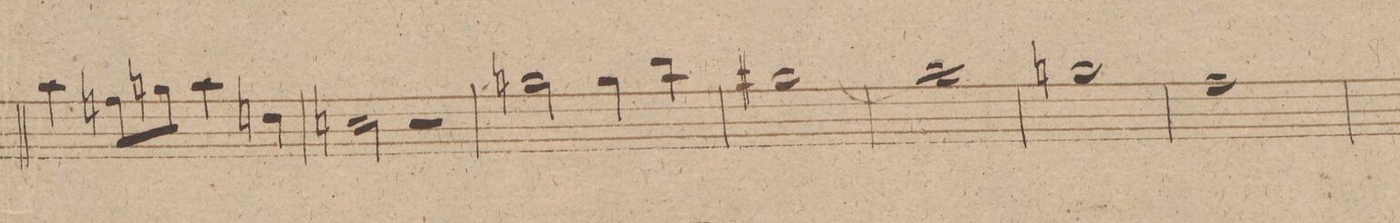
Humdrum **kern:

**kern	**dynam
*I"Flauto 2do	*
*clefG2	*
*k[f#c#g#d#]	*
*met(c)	*
*M4/4	*
4aa\	.
8ffn\L	.
8ggn\J	.
4aa\	.
4ddn\	.
=248	=248
2ccn\	.
2r	.
=249	=249
2ggn\	.
4gg\	.
4bb\	.
=250	=250
(<1gg#X\	.
=251	=251
1aa\)	.
=252	=252
1ggn\	.
=253	=253
1ff#\	.
=254	=254
*-	*-
